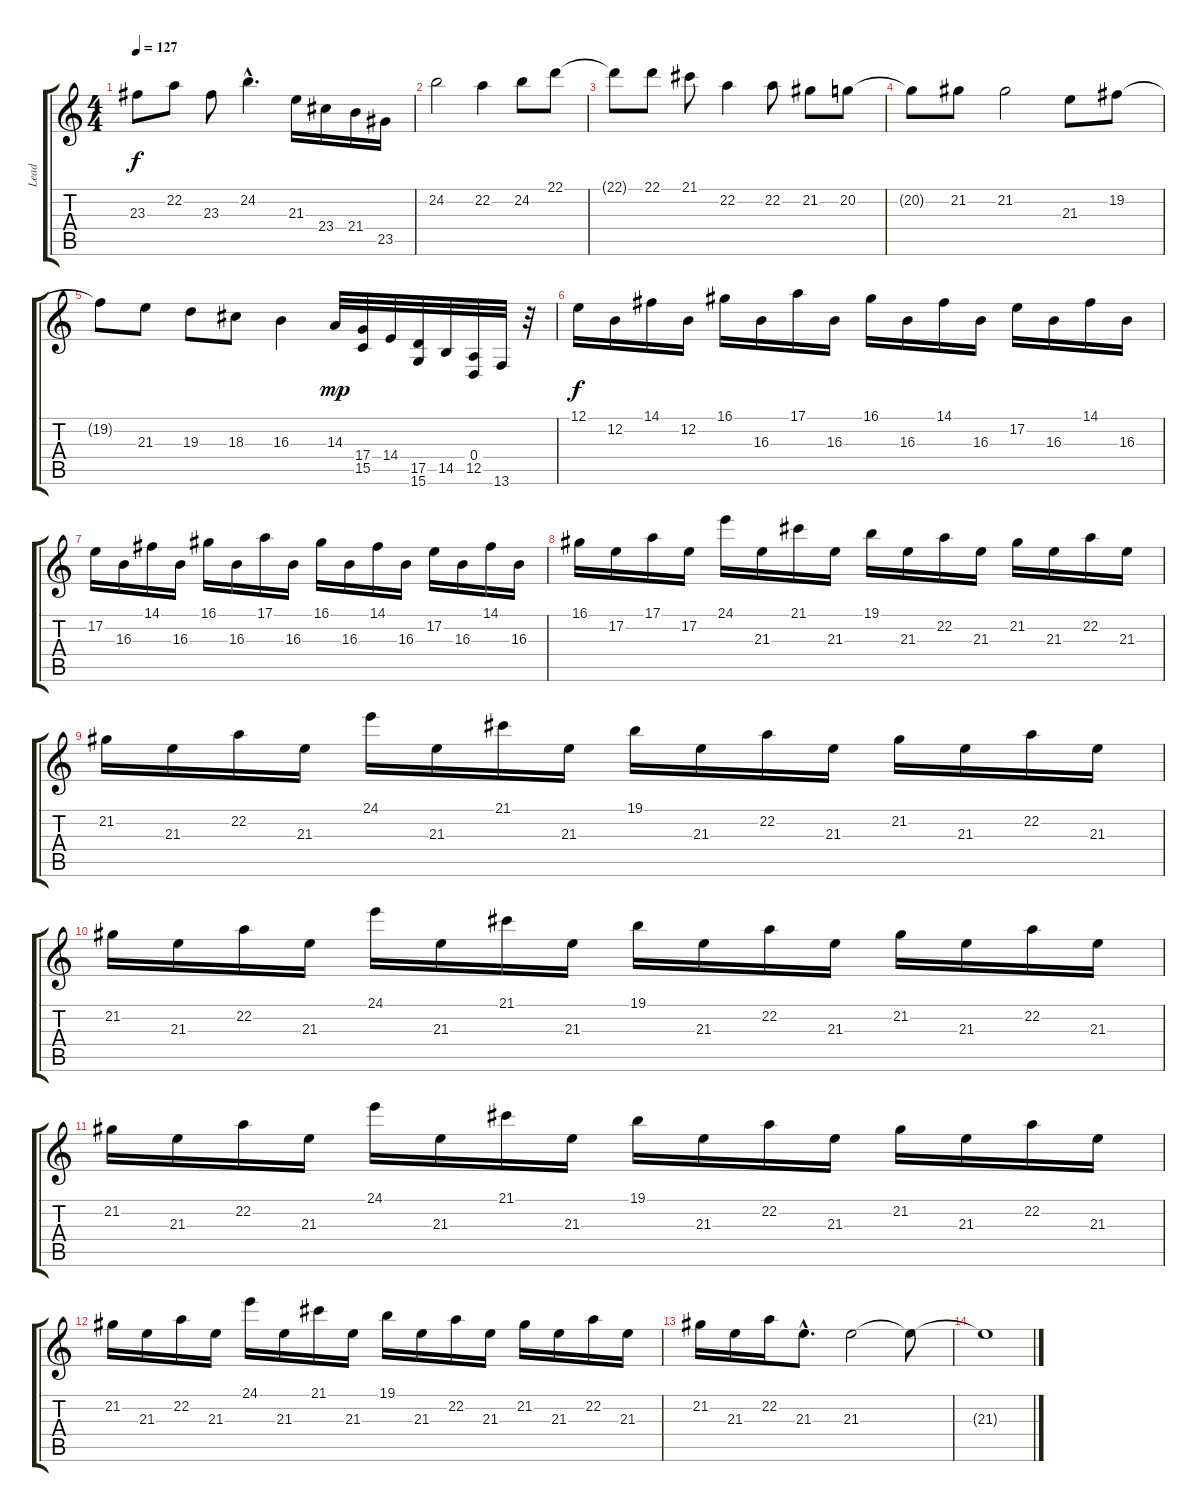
\track ("Lead" "Lead") {instrument lead1square}
\staff {score tabs}
\tuning (E4 B3 G3 D3 A2 E2) {hide}
\ts (4 4)
\tempo 127
\clef g2
\ks c
23.3.8{dy f} 22.2.8 23.3.8 24.2{hac}.4{d} 21.3.16 23.4.16 21.4.16 23.5.16 |
24.2.2 22.2.4 24.2.8 22.1.8 |
22.1{t}.8 22.1.8 21.1.8 22.2.4 22.2.8 21.2.8 20.2.8 |
20.2{t}.8 21.2.8 21.2.2 21.3.8 19.2.8 |
19.2{t}.8 21.3.8 19.3.8 18.3.8 16.3.4 14.3.32{dy mp} (17.4 15.5).32 14.4.32 (17.5 15.6).32 14.5.32 (0.4 12.5).32 13.6.32 r.32 |
12.1.16{dy f} 12.2.16 14.1.16 12.2.16 16.1.16 16.3.16 17.1.16 16.3.16 16.1.16 16.3.16 14.1.16 16.3.16 17.2.16 16.3.16 14.1.16 16.3.16 |
17.2.16 16.3.16 14.1.16 16.3.16 16.1.16 16.3.16 17.1.16 16.3.16 16.1.16 16.3.16 14.1.16 16.3.16 17.2.16 16.3.16 14.1.16 16.3.16 |
16.1.16 17.2.16 17.1.16 17.2.16 24.1.16 21.3.16 21.1.16 21.3.16 19.1.16 21.3.16 22.2.16 21.3.16 21.2.16 21.3.16 22.2.16 21.3.16 |
21.2.16 21.3.16 22.2.16 21.3.16 24.1.16 21.3.16 21.1.16 21.3.16 19.1.16 21.3.16 22.2.16 21.3.16 21.2.16 21.3.16 22.2.16 21.3.16 |
21.2.16 21.3.16 22.2.16 21.3.16 24.1.16 21.3.16 21.1.16 21.3.16 19.1.16 21.3.16 22.2.16 21.3.16 21.2.16 21.3.16 22.2.16 21.3.16 |
21.2.16 21.3.16 22.2.16 21.3.16 24.1.16 21.3.16 21.1.16 21.3.16 19.1.16 21.3.16 22.2.16 21.3.16 21.2.16 21.3.16 22.2.16 21.3.16 |
21.2.16 21.3.16 22.2.16 21.3.16 24.1.16 21.3.16 21.1.16 21.3.16 19.1.16 21.3.16 22.2.16 21.3.16 21.2.16 21.3.16 22.2.16 21.3.16 |
21.2.16 21.3.16 22.2.16 21.3{hac}.8{d} 21.3.2 21.3{t}.8 |
21.3{t}.1
